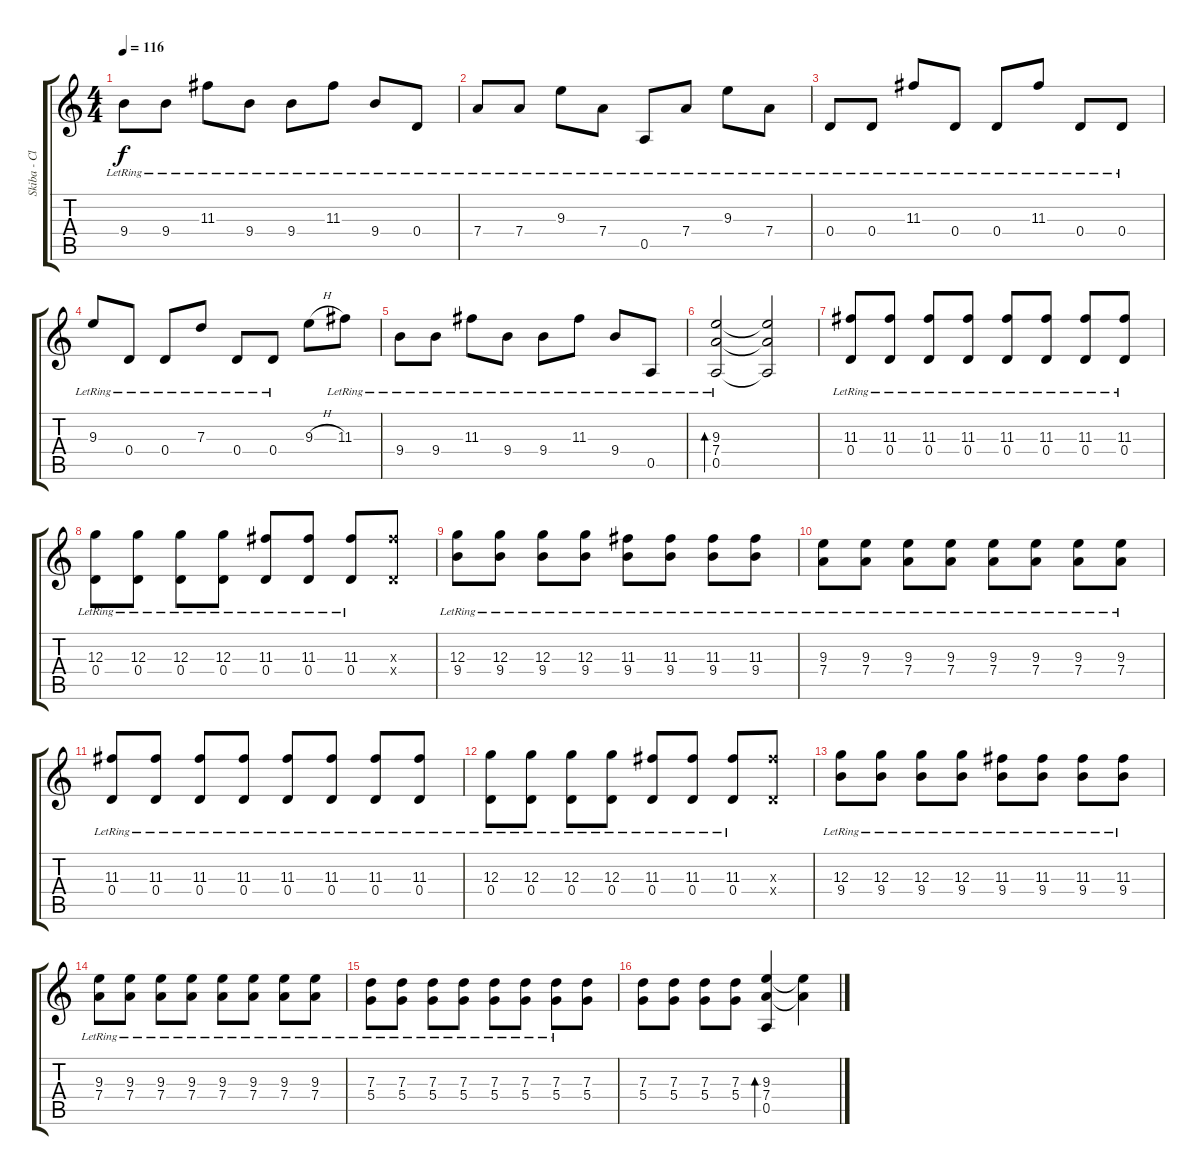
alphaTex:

\track ("Skiba - Clean" "Skiba - Cl") {instrument electricguitarclean}
\staff {score tabs}
\tuning (E4 B3 G3 D3 A2 E2) {hide}
\ts (4 4)
\tempo 116
\clef g2
\ks c
9.4{lr}.8{dy f} 9.4{lr}.8 11.3{lr}.8 9.4{lr}.8 9.4{lr}.8 11.3{lr}.8 9.4{lr}.8 0.4{lr}.8 |
7.4{lr}.8 7.4{lr}.8 9.3{lr}.8 7.4{lr}.8 0.5{lr}.8 7.4{lr}.8 9.3{lr}.8 7.4{lr}.8 |
0.4{lr}.8 0.4{lr}.8 11.3{lr}.8 0.4{lr}.8 0.4{lr}.8 11.3{lr}.8 0.4{lr}.8 0.4{lr}.8 |
9.3{lr}.8 0.4{lr}.8 0.4{lr}.8 7.3{lr}.8 0.4{lr}.8 0.4{lr}.8 9.3{h}.8 11.3{lr}.8 |
9.4{lr}.8 9.4{lr}.8 11.3{lr}.8 9.4{lr}.8 9.4{lr}.8 11.3{lr}.8 9.4{lr}.8 0.5{lr}.8 |
(9.3 7.4 0.5{lr}).2{bd 120} (9.3{t} 7.4{t} 0.5{t}).2 |
(11.3{lr} 0.4{lr}).8 (11.3{lr} 0.4{lr}).8 (11.3{lr} 0.4{lr}).8 (11.3{lr} 0.4{lr}).8 (11.3{lr} 0.4{lr}).8 (11.3{lr} 0.4{lr}).8 (11.3{lr} 0.4{lr}).8 (11.3{lr} 0.4{lr}).8 |
(12.3{lr} 0.4{lr}).8 (12.3{lr} 0.4{lr}).8 (12.3{lr} 0.4{lr}).8 (12.3{lr} 0.4{lr}).8 (11.3{lr} 0.4{lr}).8 (11.3{lr} 0.4{lr}).8 (11.3{lr} 0.4{lr}).8 (11.3{x} 0.4{x}).8 |
(12.3{lr} 9.4{lr}).8 (12.3{lr} 9.4{lr}).8 (12.3{lr} 9.4{lr}).8 (12.3{lr} 9.4{lr}).8 (11.3{lr} 9.4{lr}).8 (11.3{lr} 9.4{lr}).8 (11.3{lr} 9.4{lr}).8 (11.3{lr} 9.4{lr}).8 |
(9.3{lr} 7.4{lr}).8 (9.3{lr} 7.4{lr}).8 (9.3{lr} 7.4{lr}).8 (9.3{lr} 7.4{lr}).8 (9.3{lr} 7.4{lr}).8 (9.3{lr} 7.4{lr}).8 (9.3{lr} 7.4{lr}).8 (9.3{lr} 7.4{lr}).8 |
(11.3{lr} 0.4{lr}).8 (11.3{lr} 0.4{lr}).8 (11.3{lr} 0.4{lr}).8 (11.3{lr} 0.4{lr}).8 (11.3{lr} 0.4{lr}).8 (11.3{lr} 0.4{lr}).8 (11.3{lr} 0.4{lr}).8 (11.3{lr} 0.4{lr}).8 |
(12.3{lr} 0.4{lr}).8 (12.3{lr} 0.4{lr}).8 (12.3{lr} 0.4{lr}).8 (12.3{lr} 0.4{lr}).8 (11.3{lr} 0.4{lr}).8 (11.3{lr} 0.4{lr}).8 (11.3{lr} 0.4{lr}).8 (11.3{x} 0.4{x}).8 |
(12.3{lr} 9.4{lr}).8 (12.3{lr} 9.4{lr}).8 (12.3{lr} 9.4{lr}).8 (12.3{lr} 9.4{lr}).8 (11.3{lr} 9.4{lr}).8 (11.3{lr} 9.4{lr}).8 (11.3{lr} 9.4{lr}).8 (11.3{lr} 9.4{lr}).8 |
(9.3{lr} 7.4{lr}).8 (9.3{lr} 7.4{lr}).8 (9.3{lr} 7.4{lr}).8 (9.3{lr} 7.4{lr}).8 (9.3{lr} 7.4{lr}).8 (9.3{lr} 7.4{lr}).8 (9.3{lr} 7.4{lr}).8 (9.3{lr} 7.4{lr}).8 |
(7.3{lr} 5.4{lr}).8 (7.3{lr} 5.4{lr}).8 (7.3{lr} 5.4{lr}).8 (7.3{lr} 5.4{lr}).8 (7.3{lr} 5.4{lr}).8 (7.3{lr} 5.4{lr}).8 (7.3{lr} 5.4{lr}).8 (7.3 5.4).8 |
(7.3 5.4).8 (7.3 5.4).8 (7.3 5.4).8 (7.3 5.4).8 (9.3 7.4 0.5).4{bd 120} (9.3{t} 7.4{t}).4
